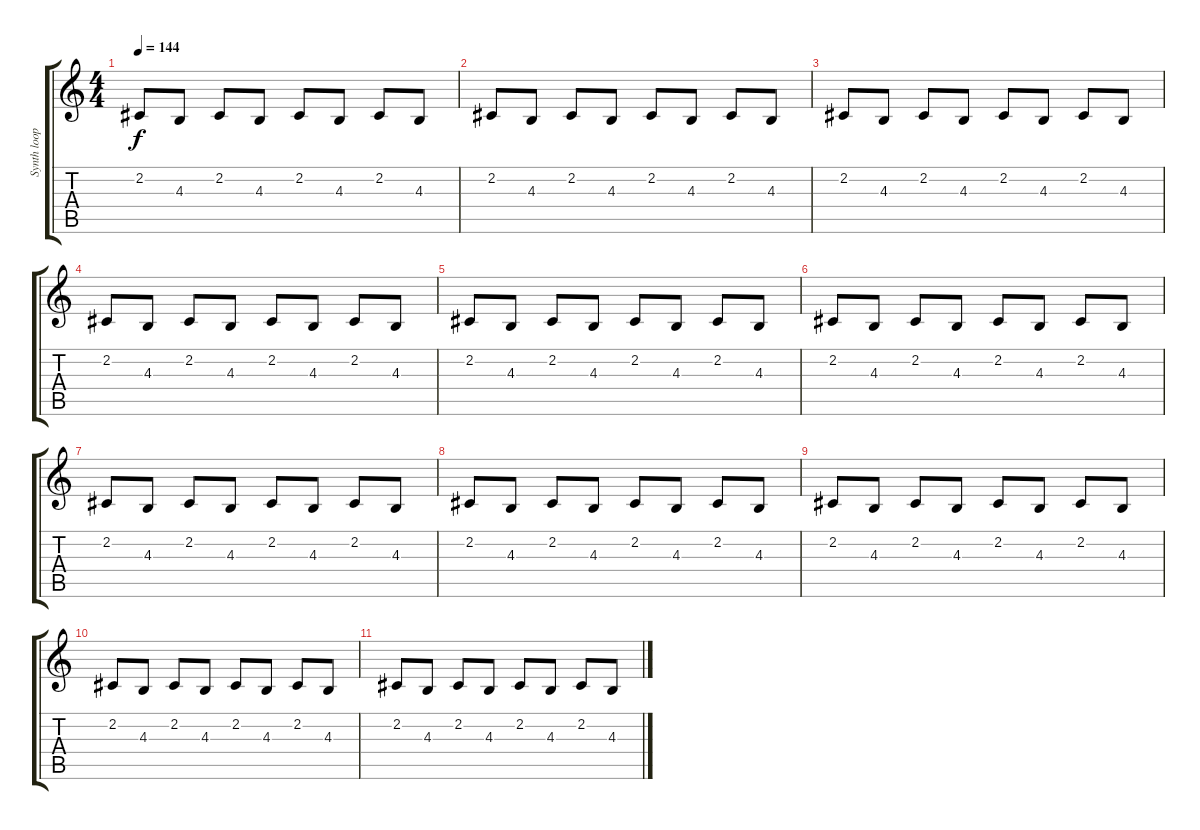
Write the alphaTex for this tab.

\track ("Synth loop 1" "Synth loop") {instrument rockorgan}
\staff {score tabs}
\tuning (E4 B3 G3 D3 A2 E2) {hide}
\ts (4 4)
\tempo 144
\clef g2
\ks c
2.2.8{dy f} 4.3.8 2.2.8 4.3.8 2.2.8 4.3.8 2.2.8 4.3.8 |
2.2.8{volume 6} 4.3.8 2.2.8 4.3.8 2.2.8 4.3.8 2.2.8 4.3.8 |
2.2.8 4.3.8 2.2.8 4.3.8 2.2.8 4.3.8 2.2.8 4.3.8 |
2.2.8{volume 4} 4.3.8 2.2.8 4.3.8 2.2.8 4.3.8 2.2.8 4.3.8 |
2.2.8 4.3.8 2.2.8 4.3.8 2.2.8 4.3.8 2.2.8 4.3.8 |
2.2.8{volume 3} 4.3.8 2.2.8 4.3.8 2.2.8 4.3.8 2.2.8 4.3.8 |
2.2.8 4.3.8 2.2.8 4.3.8 2.2.8 4.3.8 2.2.8 4.3.8 |
2.2.8{volume 2} 4.3.8 2.2.8 4.3.8 2.2.8 4.3.8 2.2.8 4.3.8 |
2.2.8 4.3.8 2.2.8 4.3.8 2.2.8 4.3.8 2.2.8 4.3.8 |
2.2.8{volume 0} 4.3.8 2.2.8 4.3.8 2.2.8 4.3.8 2.2.8 4.3.8 |
2.2.8 4.3.8 2.2.8 4.3.8 2.2.8 4.3.8 2.2.8 4.3.8
